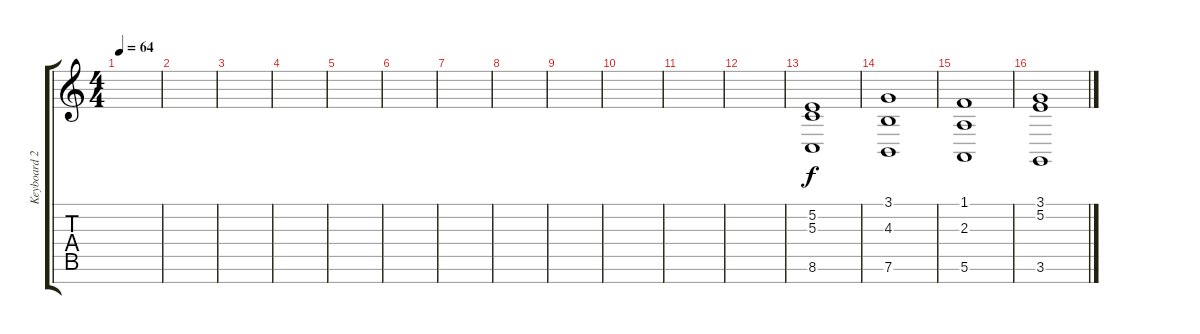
\track ("Keyboard 2" "Keyboard 2") {instrument stringensemble2}
\staff {score tabs}
\tuning (E4 B3 G3 D3 A2 E2 B1) {hide}
\ts (4 4)
\tempo 64
\clef g2
\ks c
|
|
|
|
|
|
|
|
|
|
|
|
(5.2 5.3 8.6).1 |
(3.1 4.3 7.6).1 |
(1.1 2.3 5.6).1 |
(3.1 5.2 3.6).1
